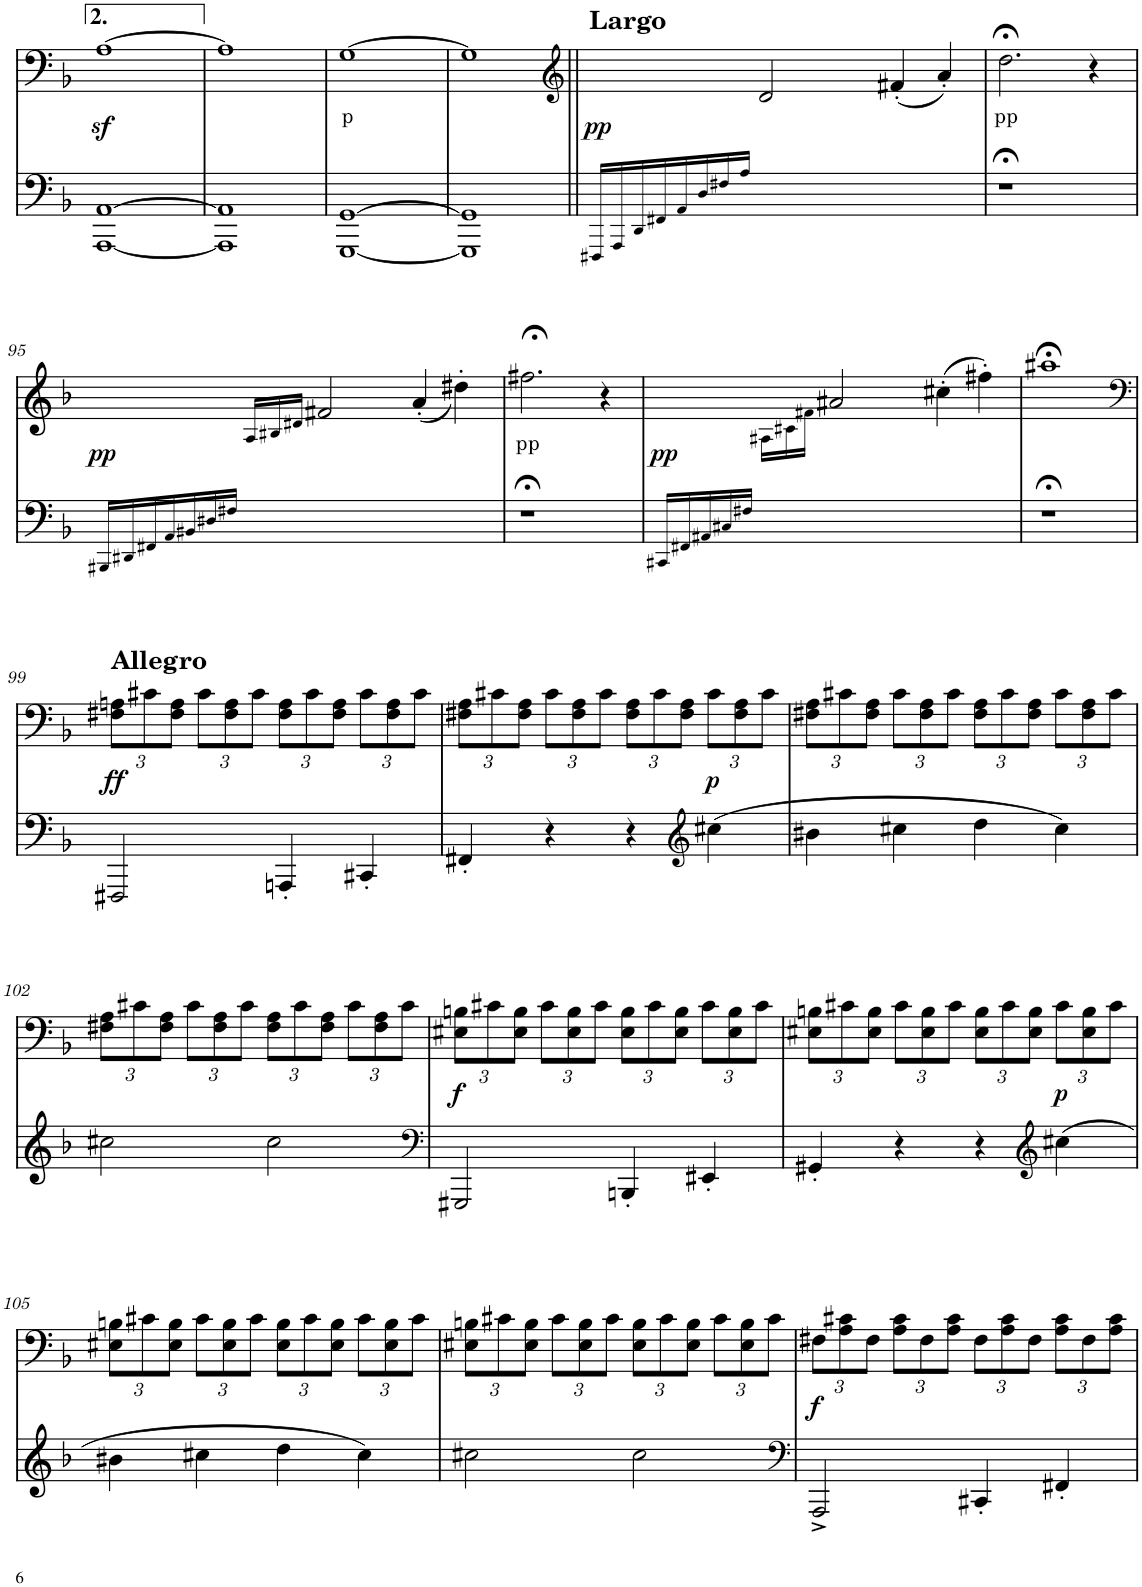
**kern	**kern	**text	**dynam
*part2	*part1	*part1	*part1
*staff2	*staff1	*staff1	*staff1
*I"piano	*I"piano	*	*
*I'Pno	*I'Pno	*	*
!!LO:PB:g=z
*clefF4	*clefF4	*	*
*k[b-]	*k[b-]	*	*
*d:	*d:	*	*
*M4/4	*M4/4	*	*
=92X1	=92X1	=92X1	=92X1
!	!	!LO:LY:b	!
[1AAA [1AA	[1Az<	>	.
=92X2	=92X2	=92X2	=92X2
1AAA] 1AA]	1A]	.	.
=92X3	=92X3	=92X3	=92X3
!	!	!LO:LY:b	!
[1GGG [1GG	[1G	p	.
=92X4	=92X4	=92X4	=92X4
1GGG] 1GG]	1G]	.	.
=93||	=93||	=93||	=93||
*	*clefG2	*	*
!	!LO:TX:a:B:t=Largo	!	!
!	!	!	!LO:DY:b
16FFF#X!/LL	4ryy	.	pp
16AAA!/	.	.	.
16DD!/	.	.	.
16FF#X!/	.	.	.
16AA!/	16ryy	.	.
16D!/	16ryy	.	.
16F#X!/	16ryy	.	.
16A!/JJ	16ryy	.	.
16ryy	2d/	.	.
16ryy	.	.	.
16ryy	.	.	.
16ryy	.	.	.
4ryy	.	.	.
2ryy	(4f#X'/	.	.
.	4a'/)	.	.
=94	=94	=94	=94
!	!	!LO:LY:b	!
1r;<	2.dd;<\	pp	.
.	4r	.	.
!!LO:LB:g=z
=95	=95	=95	=95
!	!	!	!LO:DY:b
16BBB#X!/LL	4ryy	.	pp
16DD#X!/	.	.	.
16FF#X!/	.	.	.
16AA!/	.	.	.
16BB#X!/	16ryy	.	.
16D#X!/	16ryy	.	.
16F#X!/JJ	16ryy	.	.
16ryy	16A!/LL	.	.
16ryy	16B#X!/	.	.
16ryy	16d#X!/JJ	.	.
16ryy	[4.f#X/	.	.
16ryy	.	.	.
4ryy	.	.	.
2ryy	8ryy	.	.
.	(<4a'/	.	.
.	4dd#X'\)	.	.
8ryy	.	.	.
=96	=96	=96	=96
!	!	!LO:LY:b	!
1r;<	2.ff#X;<\	pp	.
.	8f#/]	.	.
.	4r	.	.
8ryy	.	.	.
=97	=97	=97	=97
!	!	!	!LO:DY:b
16CC#X!/LL	4ryy	.	pp
16FF#X!/	.	.	.
16AA#X!/	.	.	.
16C#X!/	.	.	.
16F#X!/JJ	16ryy	.	.
16ryy	16A#X!\LL	.	.
16ryy	16c#X!\	.	.
16ryy	16f#X!\JJ	.	.
16ryy	2a#X/	.	.
16ryy	.	.	.
8ryy	.	.	.
4ryy	.	.	.
2ryy	(4cc#X'\	.	.
.	4ff#X'\)	.	.
=98	=98	=98	=98
1r;<	1aa#X;<	.	.
!!LO:LB:g=z
=99	=99	=99	=99
*	*clefF4	*	*
*	*Xbrackettup	*	*
!	!LO:TX:a:B:t=Allegro	!	!
!	!	!LO:LY:b	!LO:DY:b
2FFF#X/	12F#X\ 12An\L	ff	ff
.	12c#X\	.	.
.	12F#\ 12A\J	.	.
.	12c#\L	.	.
.	12F#\ 12A\	.	.
.	12c#\J	.	.
4AAAn'/	12F#\ 12A\L	.	.
.	12c#\	.	.
.	12F#\ 12A\J	.	.
4CC#X'/	12c#\L	.	.
.	12F#\ 12A\	.	.
.	12c#\J	.	.
=100	=100	=100	=100
4FF#X'/	12F#X\ 12A\L	.	.
.	12c#X\	.	.
.	12F#\ 12A\J	.	.
4r	12c#\L	.	.
.	12F#\ 12A\	.	.
.	12c#\J	.	.
4r	12F#\ 12A\L	.	.
.	12c#\	.	.
.	12F#\ 12A\J	.	.
*clefG2	*	*	*
!	!	!LO:LY:b	!LO:DY:b
(4cc#X\	12c#\L	p	p
.	12F#\ 12A\	.	.
.	12c#\J	.	.
=101	=101	=101	=101
4b#X\	12F#X\ 12A\L	.	.
.	12c#X\	.	.
.	12F#\ 12A\J	.	.
4cc#X\	12c#\L	.	.
.	12F#\ 12A\	.	.
.	12c#\J	.	.
4dd\	12F#\ 12A\L	.	.
.	12c#\	.	.
.	12F#\ 12A\J	.	.
4cc#\)	12c#\L	.	.
.	12F#\ 12A\	.	.
.	12c#\J	.	.
!!LO:LB:g=z
=102	=102	=102	=102
2cc#X\	12F#X\ 12A\L	.	.
.	12c#X\	.	.
.	12F#\ 12A\J	.	.
.	12c#\L	.	.
.	12F#\ 12A\	.	.
.	12c#\J	.	.
2cc#\	12F#\ 12A\L	.	.
.	12c#\	.	.
.	12F#\ 12A\J	.	.
.	12c#\L	.	.
.	12F#\ 12A\	.	.
.	12c#\J	.	.
=103	=103	=103	=103
*clefF4	*	*	*
!	!	!LO:LY:b	!LO:DY:b
2GGG#X/	12E#X\ 12Bn\L	f	f
.	12c#X\	.	.
.	12E#\ 12B\J	.	.
.	12c#\L	.	.
.	12E#\ 12B\	.	.
.	12c#\J	.	.
4BBBn'/	12E#\ 12B\L	.	.
.	12c#\	.	.
.	12E#\ 12B\J	.	.
4EE#X'/	12c#\L	.	.
.	12E#\ 12B\	.	.
.	12c#\J	.	.
=104	=104	=104	=104
4GG#X'/	12E#X\ 12Bn\L	.	.
.	12c#X\	.	.
.	12E#\ 12B\J	.	.
4r	12c#\L	.	.
.	12E#\ 12B\	.	.
.	12c#\J	.	.
4r	12E#\ 12B\L	.	.
.	12c#\	.	.
.	12E#\ 12B\J	.	.
*clefG2	*	*	*
!	!	!LO:LY:b	!LO:DY:b
(4cc#X\	12c#\L	p	p
.	12E#\ 12B\	.	.
.	12c#\J	.	.
!!LO:LB:g=z
=105	=105	=105	=105
4b#X\	12E#X\ 12Bn\L	.	.
.	12c#X\	.	.
.	12E#\ 12B\J	.	.
4cc#X\	12c#\L	.	.
.	12E#\ 12B\	.	.
.	12c#\J	.	.
4dd\	12E#\ 12B\L	.	.
.	12c#\	.	.
.	12E#\ 12B\J	.	.
4cc#\)	12c#\L	.	.
.	12E#\ 12B\	.	.
.	12c#\J	.	.
=106	=106	=106	=106
2cc#X\	12E#X\ 12Bn\L	.	.
.	12c#X\	.	.
.	12E#\ 12B\J	.	.
.	12c#\L	.	.
.	12E#\ 12B\	.	.
.	12c#\J	.	.
2cc#\	12E#\ 12B\L	.	.
.	12c#\	.	.
.	12E#\ 12B\J	.	.
.	12c#\L	.	.
.	12E#\ 12B\	.	.
.	12c#\J	.	.
=107	=107	=107	=107
*clefF4	*	*	*
!	!	!	!LO:DY:b
2AAA^/	12F#X\L	.	f
.	12A\ 12c#X\	.	.
.	12F#\J	.	.
.	12A\ 12c#\L	.	.
.	12F#\	.	.
.	12A\ 12c#\J	.	.
4CC#X'/	12F#\L	.	.
.	12A\ 12c#\	.	.
.	12F#\J	.	.
4FF#X'/	12A\ 12c#\L	.	.
.	12F#\	.	.
.	12A\ 12c#\J	.	.
=	=	=	=
*-	*-	*-	*-
